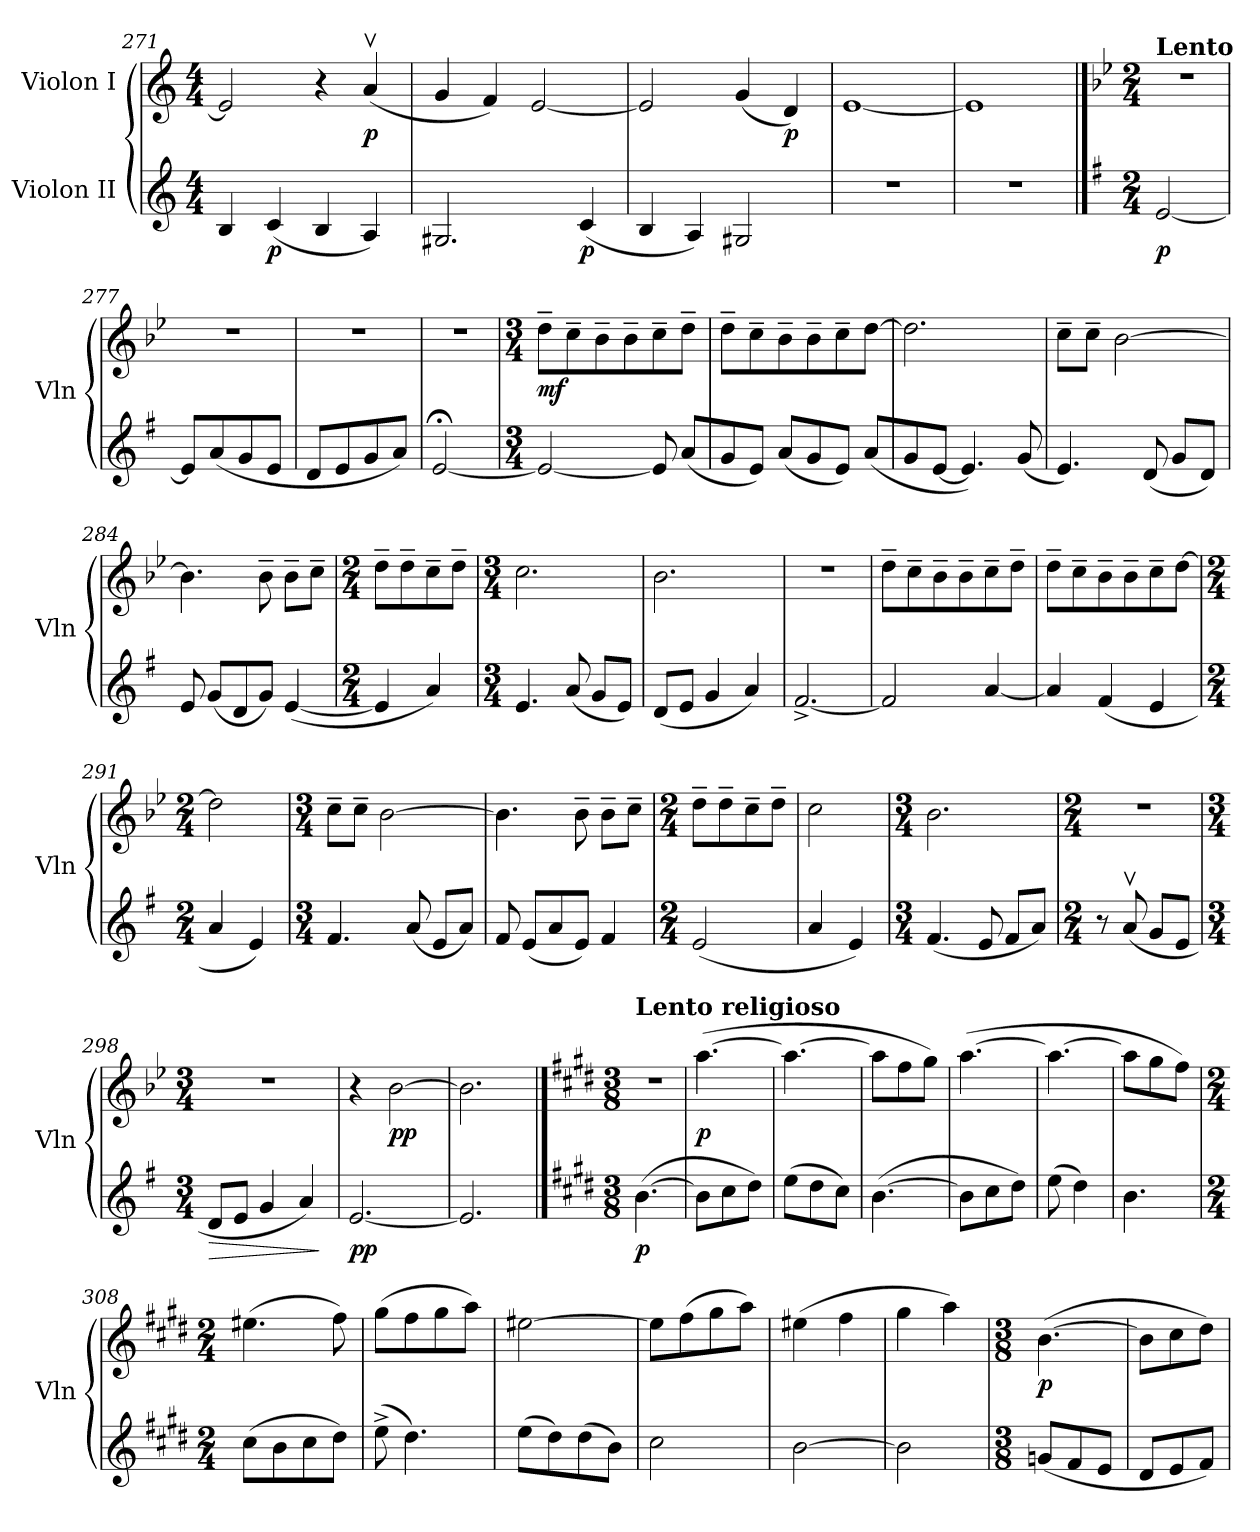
**kern	**dynam	**kern	**dynam
*part2	*part2	*part1	*part1
*staff2	*staff2	*staff1	*staff1
*I"Violon II	*	*I"Violon I	*
*I'Vln	*	*I'Vln	*
*clefG2	*	*clefG2	*
*k[]	*	*k[]	*
*M4/4	*	*M4/4	*
=271	=271	=271	=271
4B/	.	2e/]	.
!	!LO:DY:b	!	!
(<4c/	p	.	.
4B/	.	4r	.
!	!	!	!LO:DY:b
4A/)	.	(<4av/	p
=272	=272	=272	=272
2.G#X/	.	4g/	.
.	.	4f/)	.
.	.	[2e/	.
!	!LO:DY:b	!	!
(<4c/	p	.	.
=273	=273	=273	=273
4B/	.	2e/]	.
4A/)	.	.	.
2G#X/	.	(<4g/	.
!	!	!	!LO:DY:b
.	.	4d/)	p
=274	=274	=274	=274
1r	.	[1e	.
=275	=275	=275	=275
1r	.	1e]	.
!!LO:LB:g=z
==276	==276	==276	==276
!!LO:REH:place=s1:a:B:fs=14:t=11
*k[f#]	*	*k[b-e-]	*
*M2/4	*	*M2/4	*
*	*	*MM63	*
!	!	!LO:TX:a:B:t=Lento	!
!	!LO:DY:b	!	!
[2e/	p	2r	.
=277	=277	=277	=277
8e/L]	.	2r	.
(>8a/	.	.	.
8g/	.	.	.
8e/J	.	.	.
=278	=278	=278	=278
8d/L	.	2r	.
8e/	.	.	.
8g/	.	.	.
8a/J)	.	.	.
=279	=279	=279	=279
[2e;</	.	2r	.
=280	=280	=280	=280
*M3/4	*	*M3/4	*
!	!	!	!LO:DY:b
2e/_	.	8dd~\L	mf
.	.	8cc~\	.
.	.	8b-~\	.
.	.	8b-~\	.
8e/]	.	8cc~\	.
(<8a/L	.	8dd~\J	.
=281	=281	=281	=281
8g/	.	8dd~\L	.
8e/J)	.	8cc~\	.
(<8a/L	.	8b-~\	.
8g/	.	8b-~\	.
8e/J)	.	8cc~\	.
(<8a/L	.	[8dd\J	.
=282	=282	=282	=282
8g/	.	2.dd\]	.
[8e/J	.	.	.
4.e/])	.	.	.
(<8g/	.	.	.
!!LO:PB:g=z
=283	=283	=283	=283
4.e/)	.	8cc~\L	.
.	.	8cc~\J	.
.	.	[2b-\	.
(<8d/	.	.	.
8g/L	.	.	.
8d/J)	.	.	.
=284	=284	=284	=284
8e/	.	4.b-\]	.
(<8g/L	.	.	.
8d/	.	.	.
8g/J)	.	8b-~\	.
(<[4e/	.	8b-~\L	.
.	.	8cc~\J	.
=285	=285	=285	=285
*M2/4	*	*M2/4	*
4e/]	.	8dd~\L	.
.	.	8dd~\	.
4a/)	.	8cc~\	.
.	.	8dd~\J	.
=286	=286	=286	=286
*M3/4	*	*M3/4	*
4.e/	.	2.cc\	.
(<8a/	.	.	.
8g/L	.	.	.
8e/J)	.	.	.
=287	=287	=287	=287
(<8d/L	.	2.b-\	.
8e/J	.	.	.
4g/	.	.	.
4a/)	.	.	.
!!LO:LB:g=z
=288	=288	=288	=288
[2.f#^/	.	2.r	.
=289	=289	=289	=289
2f#/]	.	8dd~\L	.
.	.	8cc~\	.
.	.	8b-~\	.
.	.	8b-~\	.
[4a/	.	8cc~\	.
.	.	8dd~\J	.
=290	=290	=290	=290
4a/]	.	8dd~\L	.
.	.	8cc~\	.
(<4f#/	.	8b-~\	.
.	.	8b-~\	.
4e/	.	8cc~\	.
.	.	[8dd\J	.
=291	=291	=291	=291
*M2/4	*	*M2/4	*
4a/	.	2dd\]	.
4e/)	.	.	.
=292	=292	=292	=292
*M3/4	*	*M3/4	*
4.f#/	.	8cc~\L	.
.	.	8cc~\J	.
.	.	[2b-\	.
(<8a/	.	.	.
8e/L	.	.	.
8a/J)	.	.	.
=293	=293	=293	=293
8f#/	.	4.b-\]	.
(<8e/L	.	.	.
8a/	.	.	.
8e/J)	.	8b-~\	.
4f#/	.	8b-~\L	.
.	.	8cc~\J	.
!!LO:LB:g=z
=294	=294	=294	=294
*M2/4	*	*M2/4	*
(<2e/	.	8dd~\L	.
.	.	8dd~\	.
.	.	8cc~\	.
.	.	8dd~\J	.
=295	=295	=295	=295
4a/	.	2cc\	.
4e/)	.	.	.
=296	=296	=296	=296
*M3/4	*	*M3/4	*
(<4.f#/	.	2.b-\	.
8e/	.	.	.
8f#/L	.	.	.
8a/J)	.	.	.
=297	=297	=297	=297
*M2/4	*	*M2/4	*
8r	.	2r	.
(<8av/	.	.	.
8g/L	.	.	.
8e/J	.	.	.
=298	=298	=298	=298
*M3/4	*	*M3/4	*
!	!LO:HP:b	!	!
8d/L	>	2.r	.
8e/J	.	.	.
4g/	.	.	.
4a/)	.	.	.
.	]	.	.
=299	=299	=299	=299
!	!LO:DY:b	!	!
[2.e/	pp	4r	.
!	!	!	!LO:DY:b
.	.	[2b-\	pp
=300	=300	=300	=300
2.e/]	.	2.b-\]	.
!!LO:LB:g=z
==301	==301	==301	==301
!!LO:REH:place=s1:a:B:fs=14:t=12
*k[f#c#g#d#]	*	*k[f#c#g#d#]	*
*M3/8	*	*M3/8	*
*	*	*MM66	*
!	!	!LO:TX:a:B:t=Lento religioso	!
!	!LO:DY:b	!	!
(>[4.b\	p	4.r	.
=302	=302	=302	=302
!	!	!	!LO:DY:b
8b\L]	.	(>[4.aa\	p
8cc#\	.	.	.
8dd#\J)	.	.	.
=303	=303	=303	=303
(>8ee\L	.	4.aa\_	.
8dd#\	.	.	.
8cc#\J)	.	.	.
=304	=304	=304	=304
(>[4.b\	.	8aa\L]	.
.	.	8ff#\	.
.	.	8gg#\J)	.
=305	=305	=305	=305
8b\L]	.	(>[4.aa\	.
8cc#\	.	.	.
8dd#\J)	.	.	.
=306	=306	=306	=306
(>8ee\	.	4.aa\_	.
4dd#\)	.	.	.
=307	=307	=307	=307
4.b\	.	8aa\L]	.
.	.	8gg#\	.
.	.	8ff#\J)	.
!!LO:LB:g=z
=308	=308	=308	=308
*M2/4	*	*M2/4	*
(>8cc#\L	.	(>4.ee#X\	.
8b\	.	.	.
8cc#\	.	.	.
8dd#\J)	.	8ff#\)	.
=309	=309	=309	=309
(>8ee^\	.	(>8gg#\L	.
4.dd#\)	.	8ff#\	.
.	.	8gg#\	.
.	.	8aa\J)	.
=310	=310	=310	=310
(>8ee\L	.	[2ee#X\	.
8dd#\)	.	.	.
(>8dd#\	.	.	.
8b\J)	.	.	.
=311	=311	=311	=311
2cc#\	.	8ee#\L]	.
.	.	(>8ff#\	.
.	.	8gg#\	.
.	.	8aa\J)	.
=312	=312	=312	=312
[2b\	.	(>4ee#X\	.
.	.	4ff#\	.
=313	=313	=313	=313
2b\]	.	4gg#\	.
.	.	4aa\)	.
!!LO:LB:g=z
=314	=314	=314	=314
*M3/8	*	*M3/8	*
!	!	!	!LO:DY:b
(<8gn/L	.	(>[4.b\	p
8f#/	.	.	.
8e/J	.	.	.
=315	=315	=315	=315
8d#/L	.	8b\L]	.
8e/	.	8cc#\	.
8f#/J)	.	8dd#\J)	.
=	=	=	=
*-	*-	*-	*-
